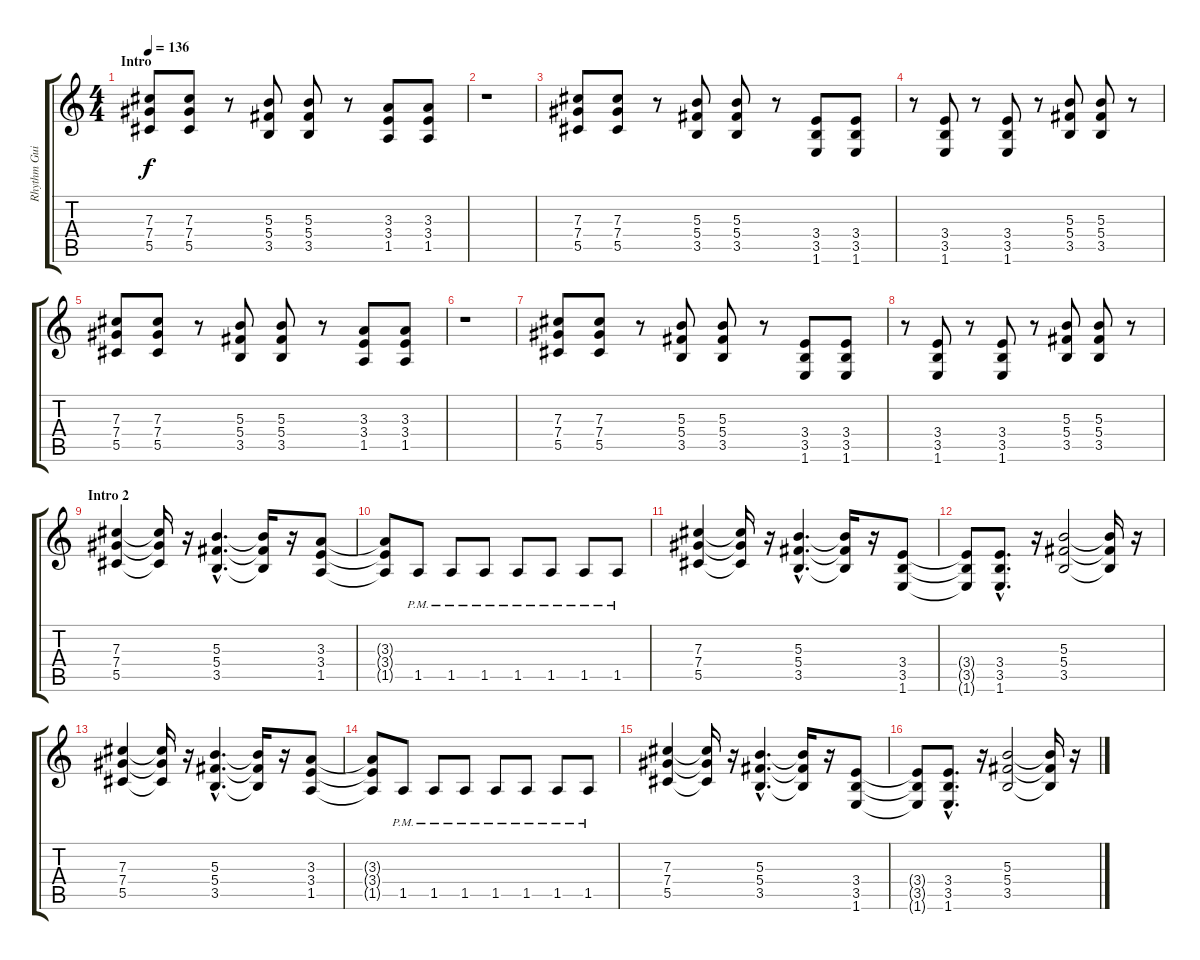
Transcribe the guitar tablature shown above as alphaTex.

\track ("Rhythm Guitar" "Rhythm Gui") {instrument distortionguitar}
\staff {score tabs}
\tuning (Eb4 Bb3 Gb3 Db3 Ab2 Eb2) {hide}
\ts (4 4)
\section ("" "Intro")
\tempo 136
\clef g2
\ks c
(7.3 7.4 5.5).8{dy f instrument distortionguitar} (7.3 7.4 5.5).8 r.8 (5.3 5.4 3.5).8 (5.3 5.4 3.5).8 r.8 (3.3 3.4 1.5).8 (3.3 3.4 1.5).8 |
r.1 |
(7.3 7.4 5.5).8 (7.3 7.4 5.5).8 r.8 (5.3 5.4 3.5).8 (5.3 5.4 3.5).8 r.8 (3.4 3.5 1.6).8 (3.4 3.5 1.6).8 |
r.8 (3.4 3.5 1.6).8 r.8 (3.4 3.5 1.6).8 r.8 (5.3 5.4 3.5).8 (5.3 5.4 3.5).8 r.8 |
(7.3 7.4 5.5).8 (7.3 7.4 5.5).8 r.8 (5.3 5.4 3.5).8 (5.3 5.4 3.5).8 r.8 (3.3 3.4 1.5).8 (3.3 3.4 1.5).8 |
r.1 |
(7.3 7.4 5.5).8 (7.3 7.4 5.5).8 r.8 (5.3 5.4 3.5).8 (5.3 5.4 3.5).8 r.8 (3.4 3.5 1.6).8 (3.4 3.5 1.6).8 |
r.8 (3.4 3.5 1.6).8 r.8 (3.4 3.5 1.6).8 r.8 (5.3 5.4 3.5).8 (5.3 5.4 3.5).8 r.8 |
\section ("" "Intro 2")
(7.3 7.4 5.5).4 (7.3{t} 7.4{t} 5.5{t}).16 r.16 (5.3{hac} 5.4{hac} 3.5{hac}).4{d} (5.3{t} 5.4{t} 3.5{t}).16 r.16 (3.3 3.4 1.5).8 |
(3.3{t} 3.4{t} 1.5{t}).8 1.5{pm}.8 1.5{pm}.8 1.5{pm}.8 1.5{pm}.8 1.5{pm}.8 1.5{pm}.8 1.5{pm}.8 |
(7.3 7.4 5.5).4 (7.3{t} 7.4{t} 5.5{t}).16 r.16 (5.3{hac} 5.4{hac} 3.5{hac}).4{d} (5.3{t} 5.4{t} 3.5{t}).16 r.16 (3.4 3.5 1.6).8 |
(3.4{t} 3.5{t} 1.6{t}).8 (3.4{hac} 3.5{hac} 1.6{hac}).8{d} r.16 (5.3 5.4 3.5).2 (5.3{t} 5.4{t} 3.5{t}).16 r.16 |
(7.3 7.4 5.5).4 (7.3{t} 7.4{t} 5.5{t}).16 r.16 (5.3{hac} 5.4{hac} 3.5{hac}).4{d} (5.3{t} 5.4{t} 3.5{t}).16 r.16 (3.3 3.4 1.5).8 |
(3.3{t} 3.4{t} 1.5{t}).8 1.5{pm}.8 1.5{pm}.8 1.5{pm}.8 1.5{pm}.8 1.5{pm}.8 1.5{pm}.8 1.5{pm}.8 |
(7.3 7.4 5.5).4 (7.3{t} 7.4{t} 5.5{t}).16 r.16 (5.3{hac} 5.4{hac} 3.5{hac}).4{d} (5.3{t} 5.4{t} 3.5{t}).16 r.16 (3.4 3.5 1.6).8 |
(3.4{t} 3.5{t} 1.6{t}).8 (3.4{hac} 3.5{hac} 1.6{hac}).8{d} r.16 (5.3 5.4 3.5).2 (5.3{t} 5.4{t} 3.5{t}).16 r.16
